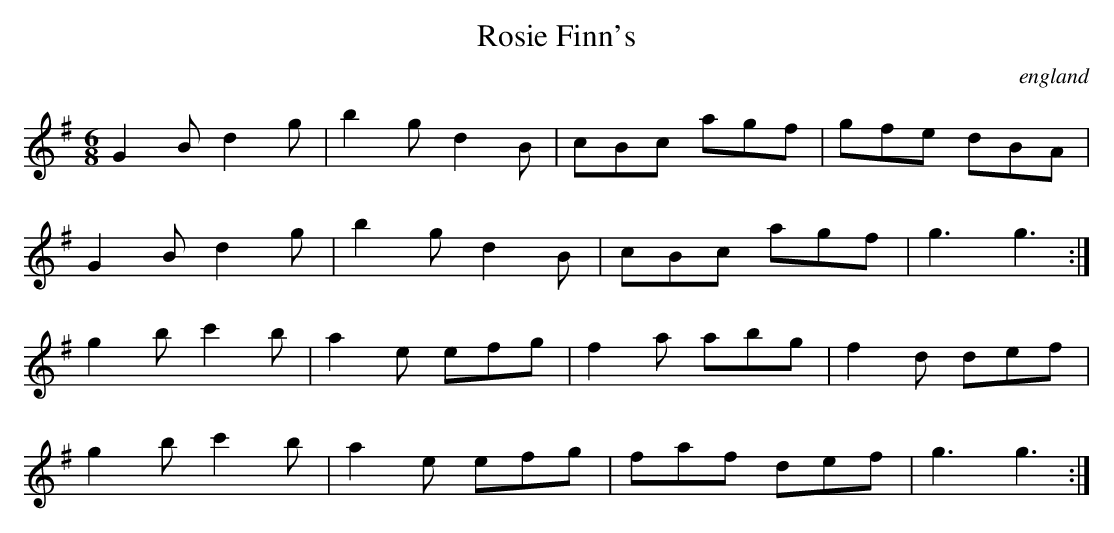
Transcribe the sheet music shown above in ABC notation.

X:1
T:Rosie Finn's
O:england
M:6/8
L:1/8
K:G Major
G2B d2g|b2g d2B|cBc agf|gfe dBA|
G2B d2g|b2g d2B|cBc agf|g3 g3:|
g2b c'2b|a2e efg|f2a abg|f2d def|
g2b c'2b|a2e efg|faf def|g3 g3:|
